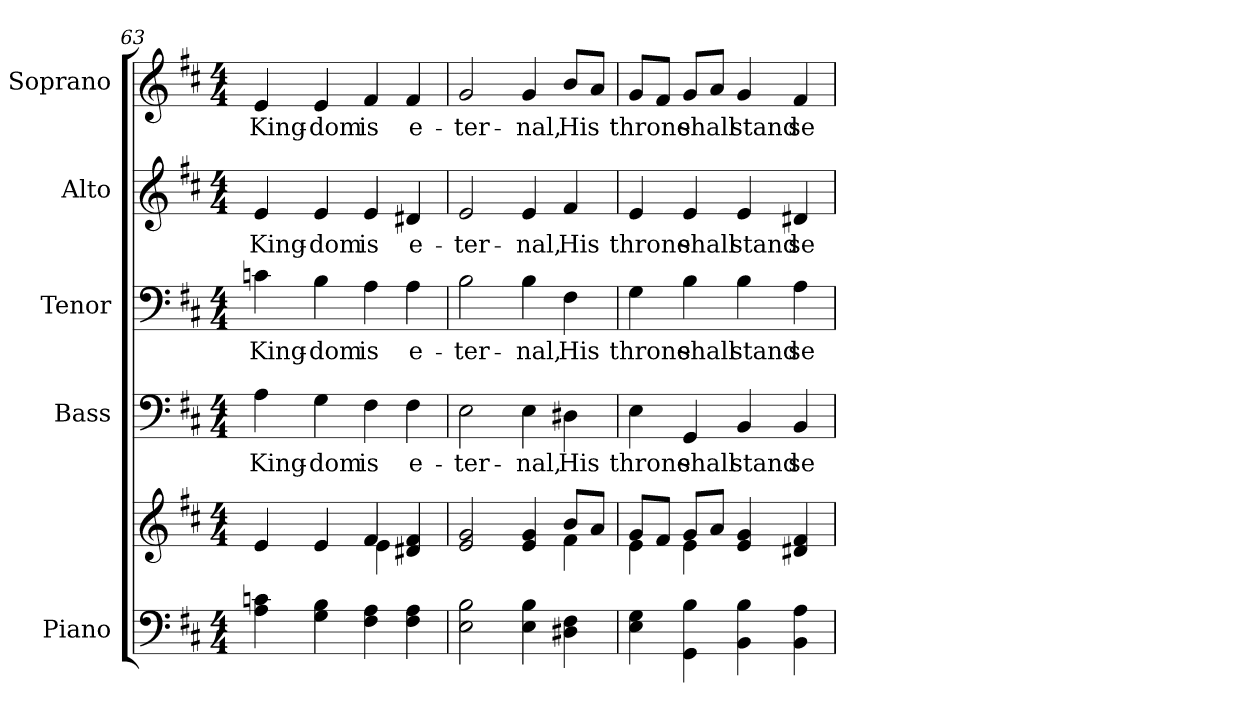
**kern	**kern	**kern	**text	**kern	**text	**kern	**text	**kern	**text
*part5	*part5	*part4	*part4	*part3	*part3	*part2	*part2	*part1	*part1
*staff6	*staff5	*staff4	*staff4	*staff3	*staff3	*staff2	*staff2	*staff1	*staff1
*I"Piano	*	*I"Bass	*	*I"Tenor	*	*I"Alto	*	*I"Soprano	*
*I'Pno.	*	*I'B.	*	*I'T.	*	*I'A.	*	*I'S.	*
!!LO:PB:g=z
*clefF4	*clefG2	*clefF4	*	*clefF4	*	*clefG2	*	*clefG2	*
*k[f#c#]	*k[f#c#]	*k[f#c#]	*	*k[f#c#]	*	*k[f#c#]	*	*k[f#c#]	*
*D:	*D:	*D:	*	*D:	*	*D:	*	*D:	*
*M4/4	*M4/4	*M4/4	*	*M4/4	*	*M4/4	*	*M4/4	*
=63	=63	=63	=63	=63	=63	=63	=63	=63	=63
*	*^	*	*	*	*	*	*	*	*
!	!	!	!	!LO:LY:b:color=#000000	!	!	!	!	!	!
!	!	!	!	!	!	!LO:LY:b:color=#000000	!	!	!	!
!	!	!	!	!	!	!	!	!LO:LY:b:color=#000000	!	!
!	!	!	!	!	!	!	!	!	!	!LO:LY:b:color=#000000
4Ai\ 4cni	4ei/	2ryy	4Ai\	King-	4cni\	King-	4ei/	King-	4ei/	King-
!	!	!	!	!LO:LY:b:color=#000000	!	!	!	!	!	!
!	!	!	!	!	!	!LO:LY:b:color=#000000	!	!	!	!
!	!	!	!	!	!	!	!	!LO:LY:b:color=#000000	!	!
!	!	!	!	!	!	!	!	!	!	!LO:LY:b:color=#000000
4Gi\ 4Bi	4ei/	.	4Gi\	-dom	4Bi\	-dom	4ei/	-dom	4ei/	-dom
!	!	!	!	!LO:LY:b:color=#000000	!	!	!	!	!	!
!	!	!	!	!	!	!LO:LY:b:color=#000000	!	!	!	!
!	!	!	!	!	!	!	!	!LO:LY:b:color=#000000	!	!
!	!	!	!	!	!	!	!	!	!	!LO:LY:b:color=#000000
4F#i\ 4Ai	4f#i/	4ei\	4F#i\	is	4Ai\	is	4ei/	is	4f#i/	is
!	!	!	!	!LO:LY:b:color=#000000	!	!	!	!	!	!
!	!	!	!	!	!	!LO:LY:b:color=#000000	!	!	!	!
!	!	!	!	!	!	!	!	!LO:LY:b:color=#000000	!	!
!	!	!	!	!	!	!	!	!	!	!LO:LY:b:color=#000000
4F#i\ 4Ai	4d#Xi/ 4f#i	4ryy	4F#i\	e-	4Ai\	e-	4d#Xi/	e-	4f#i/	e-
=64	=64	=64	=64	=64	=64	=64	=64	=64	=64	=64
!	!	!	!	!LO:LY:b:color=#000000	!	!	!	!	!	!
!	!	!	!	!	!	!LO:LY:b:color=#000000	!	!	!	!
!	!	!	!	!	!	!	!	!LO:LY:b:color=#000000	!	!
!	!	!	!	!	!	!	!	!	!	!LO:LY:b:color=#000000
2Ei\ 2Bi	2ei/ 2gi	2ryy	2Ei\	-ter-	2Bi\	-ter-	2ei/	-ter-	2gi/	-ter-
!	!	!	!	!LO:LY:b:color=#000000	!	!	!	!	!	!
!	!	!	!	!	!	!LO:LY:b:color=#000000	!	!	!	!
!	!	!	!	!	!	!	!	!LO:LY:b:color=#000000	!	!
!	!	!	!	!	!	!	!	!	!	!LO:LY:b:color=#000000
4Ei\ 4Bi	4ei/ 4gi	4ryy	4Ei\	-nal,	4Bi\	-nal,	4ei/	-nal,	4gi/	-nal,
!	!	!	!	!LO:LY:b:color=#000000	!	!	!	!	!	!
!	!	!	!	!	!	!LO:LY:b:color=#000000	!	!	!	!
!	!	!	!	!	!	!	!	!LO:LY:b:color=#000000	!	!
!	!	!	!	!	!	!	!	!	!	!LO:LY:b:color=#000000
4D#Xi\ 4F#i	8bi/L	4f#i\	4D#Xi\	His	4F#i\	His	4f#i/	His	8bi/L	His
.	8ai/J	.	.	.	.	.	.	.	8ai/J	.
!!LO:PB:g=z
=65	=65	=65	=65	=65	=65	=65	=65	=65	=65	=65
!	!	!	!	!LO:LY:b:color=#000000	!	!	!	!	!	!
!	!	!	!	!	!	!LO:LY:b:color=#000000	!	!	!	!
!	!	!	!	!	!	!	!	!LO:LY:b:color=#000000	!	!
!	!	!	!	!	!	!	!	!	!	!LO:LY:b:color=#000000
4Ei\ 4Gi	8gi/L	4ei\	4Ei\	throne	4Gi\	throne	4ei/	throne	8gi/L	throne
.	8f#i/J	.	.	.	.	.	.	.	8f#i/J	.
!	!	!	!	!LO:LY:b:color=#000000	!	!	!	!	!	!
!	!	!	!	!	!	!LO:LY:b:color=#000000	!	!	!	!
!	!	!	!	!	!	!	!	!LO:LY:b:color=#000000	!	!
!	!	!	!	!	!	!	!	!	!	!LO:LY:b:color=#000000
4GGi\ 4Bi	8gi/L	4ei\	4GGi/	shall	4Bi\	shall	4ei/	shall	8gi/L	shall
.	8ai/J	.	.	.	.	.	.	.	8ai/J	.
!	!	!	!	!LO:LY:b:color=#000000	!	!	!	!	!	!
!	!	!	!	!	!	!LO:LY:b:color=#000000	!	!	!	!
!	!	!	!	!	!	!	!	!LO:LY:b:color=#000000	!	!
!	!	!	!	!	!	!	!	!	!	!LO:LY:b:color=#000000
4BBi\ 4Bi	4ei/ 4gi	2ryy	4BBi/	stand	4Bi\	stand	4ei/	stand	4gi/	stand
!	!	!	!	!LO:LY:b:color=#000000	!	!	!	!	!	!
!	!	!	!	!	!	!LO:LY:b:color=#000000	!	!	!	!
!	!	!	!	!	!	!	!	!LO:LY:b:color=#000000	!	!
!	!	!	!	!	!	!	!	!	!	!LO:LY:b:color=#000000
4BBi\ 4Ai	4d#Xi/ 4f#i	.	4BBi/	se-	4Ai\	se-	4d#Xi/	se-	4f#i/	se-
*	*v	*v	*	*	*	*	*	*	*	*
=	=	=	=	=	=	=	=	=	=
*-	*-	*-	*-	*-	*-	*-	*-	*-	*-
